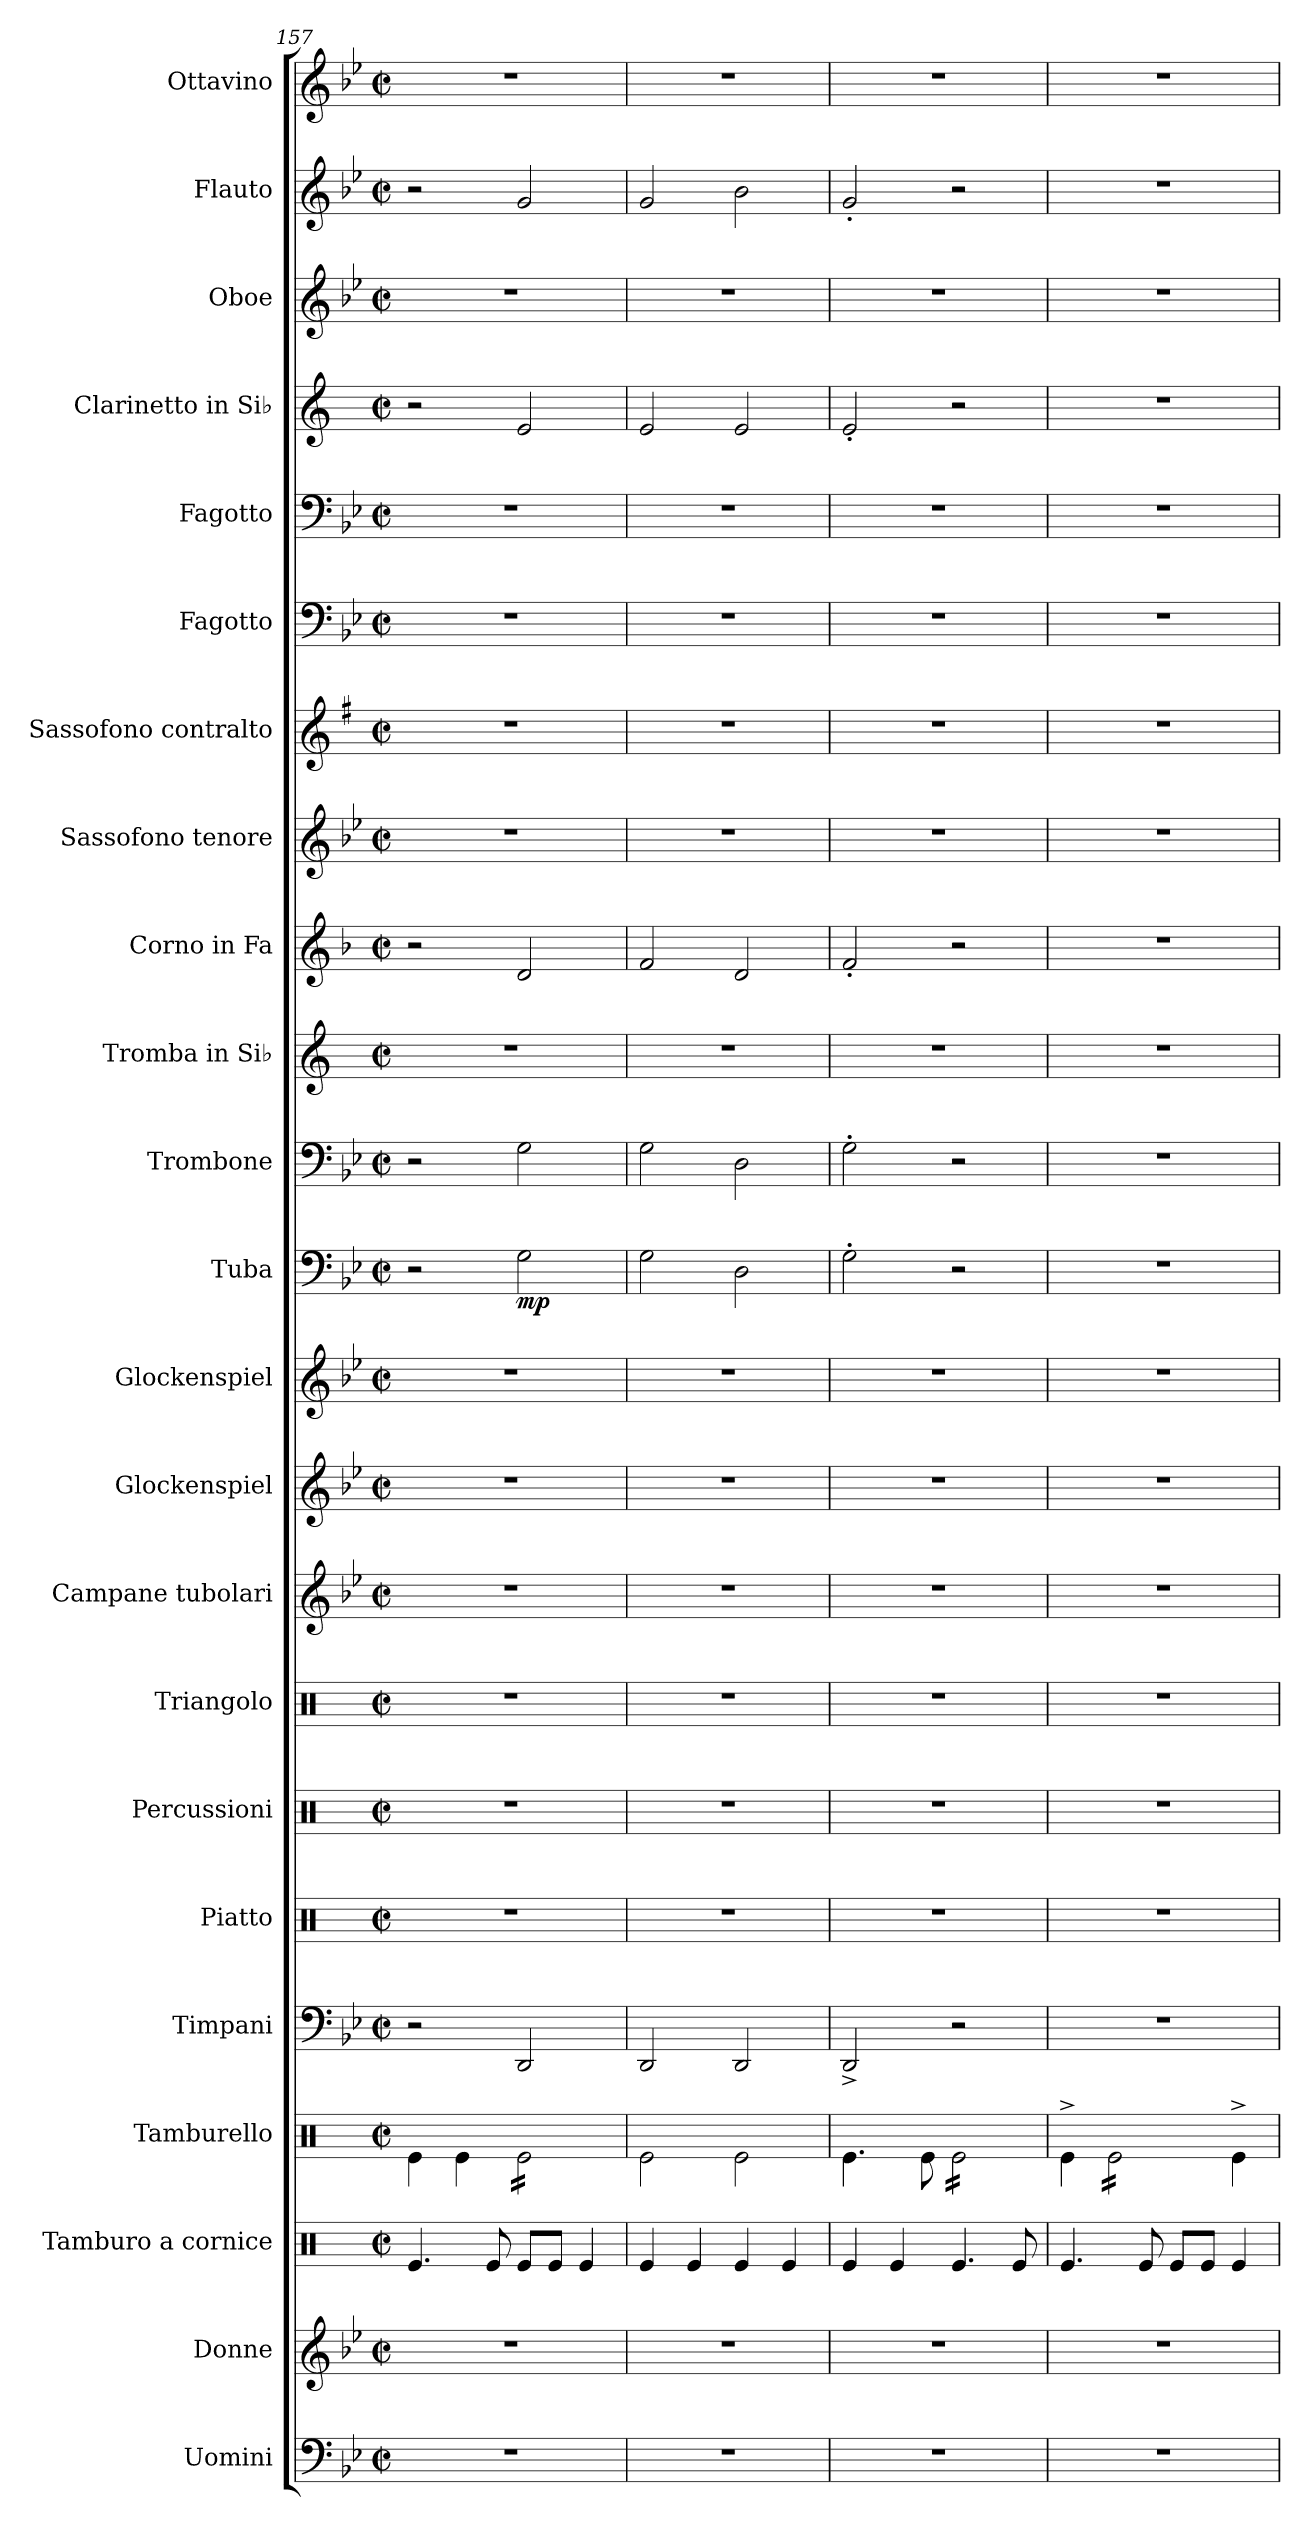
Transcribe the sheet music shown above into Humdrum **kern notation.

**kern	**kern	**kern	**kern	**kern	**kern	**kern	**kern	**kern	**kern	**kern	**kern	**dynam	**kern	**kern	**kern	**kern	**kern	**kern	**kern	**kern	**kern	**kern	**kern
*part23	*part22	*part21	*part20	*part19	*part18	*part17	*part16	*part15	*part14	*part13	*part12	*part12	*part11	*part10	*part9	*part8	*part7	*part6	*part5	*part4	*part3	*part2	*part1
*staff23	*staff22	*staff21	*staff20	*staff19	*staff18	*staff17	*staff16	*staff15	*staff14	*staff13	*staff12	*staff12	*staff11	*staff10	*staff9	*staff8	*staff7	*staff6	*staff5	*staff4	*staff3	*staff2	*staff1
*I"Uomini	*I"Donne	*I"Tamburo a cornice	*I"Tamburello	*I"Timpani	*I"Piatto	*I"Percussioni	*I"Triangolo	*I"Campane tubolari	*I"Glockenspiel	*I"Glockenspiel	*I"Tuba	*	*I"Trombone	*I"Tromba in Si♭	*I"Corno in Fa	*I"Sassofono tenore	*I"Sassofono contralto	*I"Fagotto	*I"Fagotto	*I"Clarinetto in Si♭	*I"Oboe	*I"Flauto	*I"Ottavino
*I'U.	*I'D.	*	*I'Tamb.	*I'Timp.	*	*I'Perc.	*I'Triang.	*I'Camp.	*I'Glock.	*I'Glock.	*I'Tba.	*	*I'Trb.	*I'Tr. Si♭	*I'Cor. Fa	*	*	*I'Fag.	*I'Fag.	*I'Cl. Si♭	*I'Ob.	*I'Fl.	*I'Ott.
*clefF4	*clefG2	*clefX	*clefX	*clefF4	*clefX	*clefX	*clefX	*clefG2	*clefG2	*clefG2	*clefF4	*	*clefF4	*clefG2	*clefG2	*clefG2	*clefG2	*clefF4	*clefF4	*clefG2	*clefG2	*clefG2	*clefG2
*	*	*	*	*	*	*	*	*	*ITrd-14c-24	*ITrd-14c-24	*	*	*	*ITrd1c2	*ITrd4c7	*ITrd8c14	*ITrd5c9	*	*	*ITrd1c2	*	*	*ITrd-7c-12
*k[b-e-]	*k[b-e-]	*k[]	*k[]	*k[b-e-]	*k[]	*k[]	*k[]	*k[b-e-]	*k[b-e-]	*k[b-e-]	*k[b-e-]	*	*k[b-e-]	*k[b-e-]	*k[b-e-]	*k[b-e-]	*k[b-e-]	*k[b-e-]	*k[b-e-]	*k[b-e-]	*k[b-e-]	*k[b-e-]	*k[b-e-]
*M2/2	*M2/2	*M2/2	*M2/2	*M2/2	*M2/2	*M2/2	*M2/2	*M2/2	*M2/2	*M2/2	*M2/2	*	*M2/2	*M2/2	*M2/2	*M2/2	*M2/2	*M2/2	*M2/2	*M2/2	*M2/2	*M2/2	*M2/2
*met(c|)	*met(c|)	*met(c|)	*met(c|)	*met(c|)	*met(c|)	*met(c|)	*met(c|)	*met(c|)	*met(c|)	*met(c|)	*met(c|)	*	*met(c|)	*met(c|)	*met(c|)	*met(c|)	*met(c|)	*met(c|)	*met(c|)	*met(c|)	*met(c|)	*met(c|)	*met(c|)
=157	=157	=157	=157	=157	=157	=157	=157	=157	=157	=157	=157	=157	=157	=157	=157	=157	=157	=157	=157	=157	=157	=157	=157
1r	1r	4.Re/	4Re\	2r	1r	1r	1r	1r	1r	1r	2r	.	2r	1r	2r	1r	1r	1r	1r	2r	1r	2r	1r
.	.	.	4Re\	.	.	.	.	.	.	.	.	.	.	.	.	.	.	.	.	.	.	.	.
.	.	8Re/	.	.	.	.	.	.	.	.	.	.	.	.	.	.	.	.	.	.	.	.	.
!	!	!	!	!	!	!	!	!	!	!	!	!LO:DY:b	!	!	!	!	!	!	!	!	!	!	!
*	*	*	*tremolo	*	*	*	*	*	*	*	*	*	*	*	*	*	*	*	*	*	*	*	*
.	.	8Re/L	16Re\LL	2DD/	.	.	.	.	.	.	2G\	mp	2G\	.	2G/	.	.	.	.	2d/	.	2g/	.
.	.	.	16Re\	.	.	.	.	.	.	.	.	.	.	.	.	.	.	.	.	.	.	.	.
.	.	8Re/J	16Re\	.	.	.	.	.	.	.	.	.	.	.	.	.	.	.	.	.	.	.	.
.	.	.	16Re\	.	.	.	.	.	.	.	.	.	.	.	.	.	.	.	.	.	.	.	.
.	.	4Re/	16Re\	.	.	.	.	.	.	.	.	.	.	.	.	.	.	.	.	.	.	.	.
.	.	.	16Re\	.	.	.	.	.	.	.	.	.	.	.	.	.	.	.	.	.	.	.	.
.	.	.	16Re\	.	.	.	.	.	.	.	.	.	.	.	.	.	.	.	.	.	.	.	.
.	.	.	16Re\JJ	.	.	.	.	.	.	.	.	.	.	.	.	.	.	.	.	.	.	.	.
*	*	*	*Xtremolo	*	*	*	*	*	*	*	*	*	*	*	*	*	*	*	*	*	*	*	*
=158	=158	=158	=158	=158	=158	=158	=158	=158	=158	=158	=158	=158	=158	=158	=158	=158	=158	=158	=158	=158	=158	=158	=158
1r	1r	4Re/	2Re\	2DD/	1r	1r	1r	1r	1r	1r	2G\	.	2G\	1r	2B-/	1r	1r	1r	1r	2d/	1r	2g/	1r
.	.	4Re/	.	.	.	.	.	.	.	.	.	.	.	.	.	.	.	.	.	.	.	.	.
.	.	4Re/	2Re\	2DD/	.	.	.	.	.	.	2D\	.	2D\	.	2G/	.	.	.	.	2d/	.	2b-\	.
.	.	4Re/	.	.	.	.	.	.	.	.	.	.	.	.	.	.	.	.	.	.	.	.	.
=159	=159	=159	=159	=159	=159	=159	=159	=159	=159	=159	=159	=159	=159	=159	=159	=159	=159	=159	=159	=159	=159	=159	=159
1r	1r	4Re/	4.Re\	2DD^/	1r	1r	1r	1r	1r	1r	2G'\	.	2G'\	1r	2B-'/	1r	1r	1r	1r	2d'/	1r	2g'/	1r
.	.	4Re/	.	.	.	.	.	.	.	.	.	.	.	.	.	.	.	.	.	.	.	.	.
.	.	.	8Re\	.	.	.	.	.	.	.	.	.	.	.	.	.	.	.	.	.	.	.	.
*	*	*	*tremolo	*	*	*	*	*	*	*	*	*	*	*	*	*	*	*	*	*	*	*	*
.	.	4.Re/	16Re\LL	2r	.	.	.	.	.	.	2r	.	2r	.	2r	.	.	.	.	2r	.	2r	.
.	.	.	16Re\	.	.	.	.	.	.	.	.	.	.	.	.	.	.	.	.	.	.	.	.
.	.	.	16Re\	.	.	.	.	.	.	.	.	.	.	.	.	.	.	.	.	.	.	.	.
.	.	.	16Re\	.	.	.	.	.	.	.	.	.	.	.	.	.	.	.	.	.	.	.	.
.	.	.	16Re\	.	.	.	.	.	.	.	.	.	.	.	.	.	.	.	.	.	.	.	.
.	.	.	16Re\	.	.	.	.	.	.	.	.	.	.	.	.	.	.	.	.	.	.	.	.
.	.	8Re/	16Re\	.	.	.	.	.	.	.	.	.	.	.	.	.	.	.	.	.	.	.	.
.	.	.	16Re\JJ	.	.	.	.	.	.	.	.	.	.	.	.	.	.	.	.	.	.	.	.
*	*	*	*Xtremolo	*	*	*	*	*	*	*	*	*	*	*	*	*	*	*	*	*	*	*	*
!!LO:PB:g=z
=160	=160	=160	=160	=160	=160	=160	=160	=160	=160	=160	=160	=160	=160	=160	=160	=160	=160	=160	=160	=160	=160	=160	=160
1r	1r	4.Re/	4Re^\	1r	1r	1r	1r	1r	1r	1r	1r	.	1r	1r	1r	1r	1r	1r	1r	1r	1r	1r	1r
*	*	*	*tremolo	*	*	*	*	*	*	*	*	*	*	*	*	*	*	*	*	*	*	*	*
.	.	.	16Re\LL	.	.	.	.	.	.	.	.	.	.	.	.	.	.	.	.	.	.	.	.
.	.	.	16Re\	.	.	.	.	.	.	.	.	.	.	.	.	.	.	.	.	.	.	.	.
.	.	8Re/	16Re\	.	.	.	.	.	.	.	.	.	.	.	.	.	.	.	.	.	.	.	.
.	.	.	16Re\	.	.	.	.	.	.	.	.	.	.	.	.	.	.	.	.	.	.	.	.
.	.	8Re/L	16Re\	.	.	.	.	.	.	.	.	.	.	.	.	.	.	.	.	.	.	.	.
.	.	.	16Re\	.	.	.	.	.	.	.	.	.	.	.	.	.	.	.	.	.	.	.	.
.	.	8Re/J	16Re\	.	.	.	.	.	.	.	.	.	.	.	.	.	.	.	.	.	.	.	.
.	.	.	16Re\JJ	.	.	.	.	.	.	.	.	.	.	.	.	.	.	.	.	.	.	.	.
*	*	*	*Xtremolo	*	*	*	*	*	*	*	*	*	*	*	*	*	*	*	*	*	*	*	*
.	.	4Re/	4Re^\	.	.	.	.	.	.	.	.	.	.	.	.	.	.	.	.	.	.	.	.
=	=	=	=	=	=	=	=	=	=	=	=	=	=	=	=	=	=	=	=	=	=	=	=
*-	*-	*-	*-	*-	*-	*-	*-	*-	*-	*-	*-	*-	*-	*-	*-	*-	*-	*-	*-	*-	*-	*-	*-
